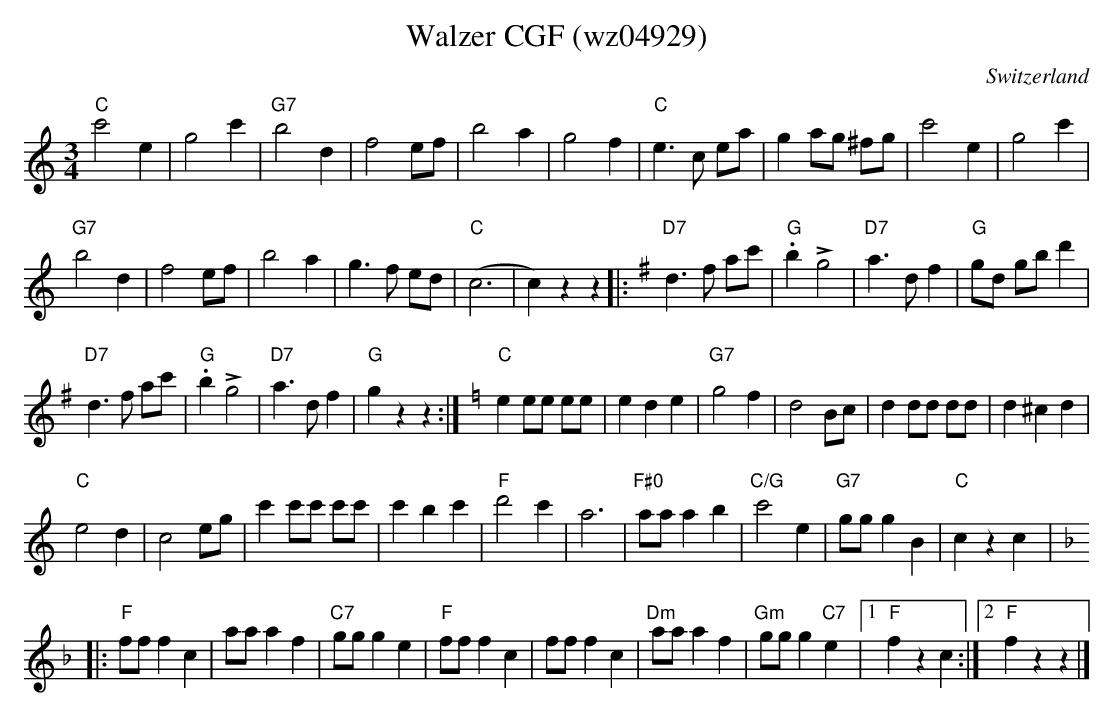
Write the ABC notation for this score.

X:1
T: Walzer CGF (wz04929)
M:3/4
L:1/4
O:Switzerland
K:C major
"C"c'2e | g2c' | "G7"b2d | f2e/f/ | b2a | g2f | "C"e>c e/a/ | g a/g/ ^f/g/ | c'2e | g2c' |
"G7"b2d | f2e/f/ | b2a | g>f e/d/ | ("C"c3 | c)zz |: [K:G] "D7"d>f a/c'/ | "G".b !>!g2 | "D7"a>df | "G"g/d/ g/b/d' |
"D7"d>f a/c'/ | "G".b!>!g2 | "D7"a>df | "G"gzz :| [K:C] "C"ee/e/ e/e/ | ede | "G7"g2f | d2B/c/ | dd/d/ d/d/ | d^cd |
"C"e2d | c2e/g/ | c'c'/c'/ c'/c'/ | c'bc' | "F"d'2c' | a3 | "F#0"a/a/ab | "C/G"c'2e | "G7"g/g/gB | "C"czc |: [K:F]
"F"f/f/fc | a/a/af | "C7"g/g/ge | "F"f/f/fc | f/f/fc | "Dm"a/a/af | "Gm"g/g/g"C7"e |1 "F"fzc :|2 "F"fzz |]
